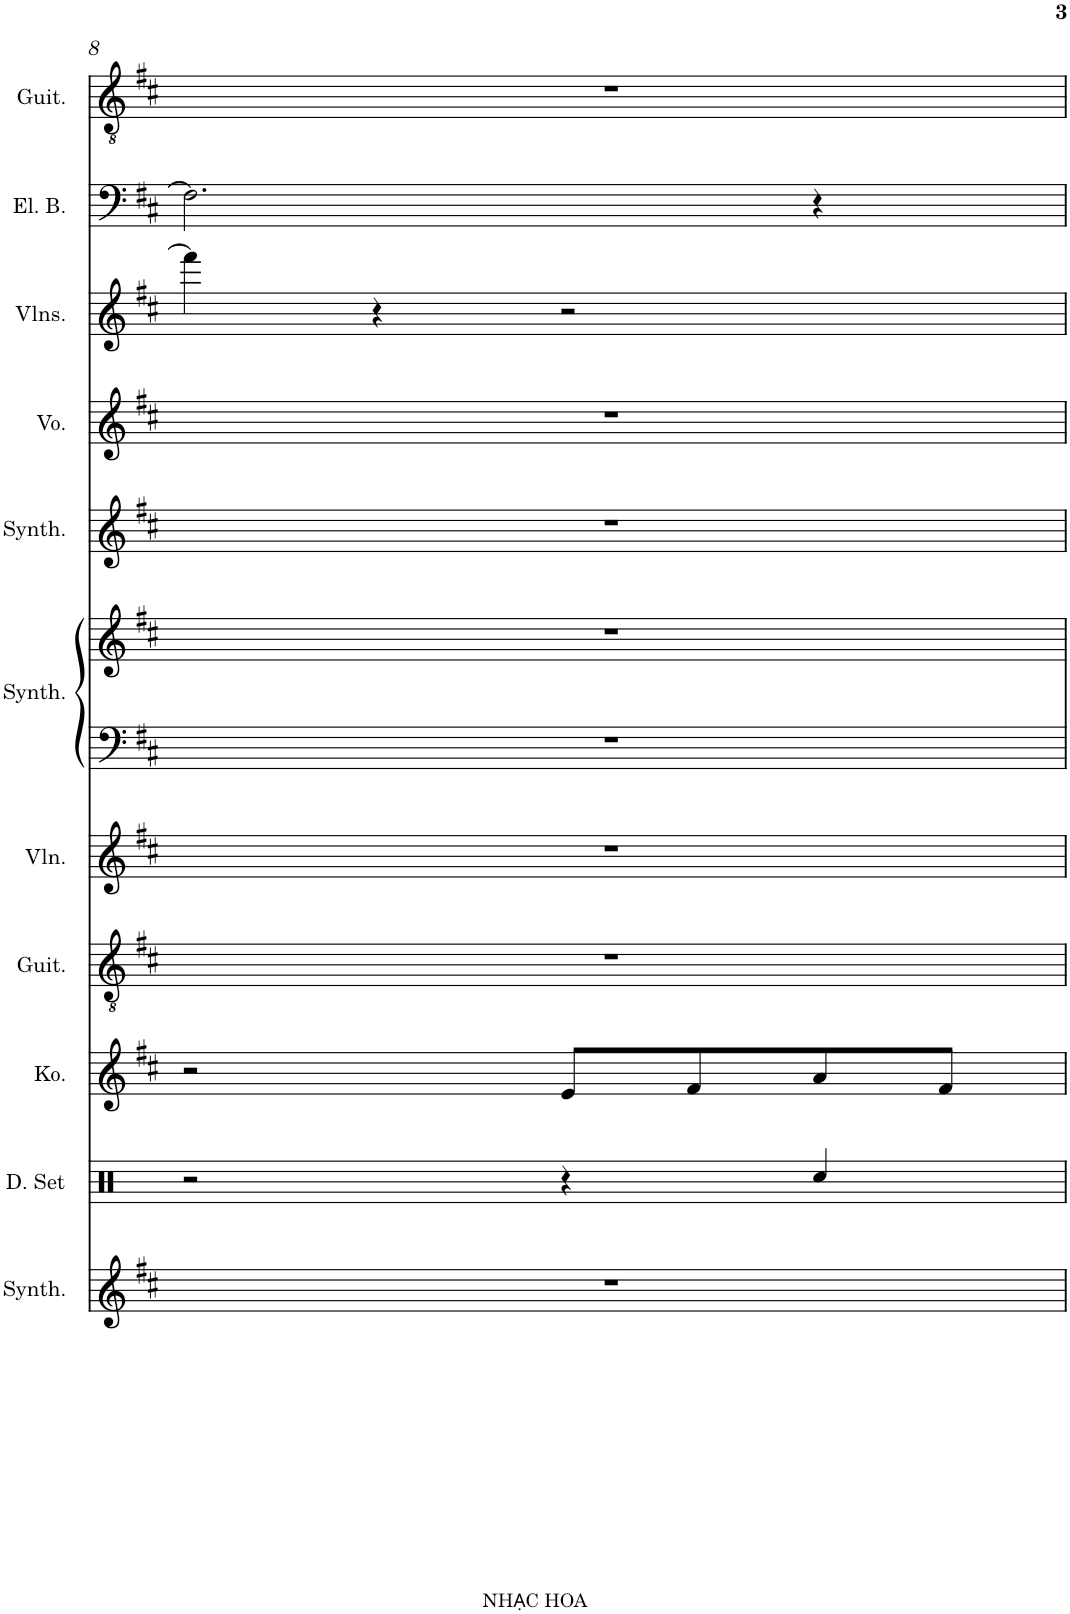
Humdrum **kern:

**kern	**kern	**kern	**kern	**kern	**kern	**kern	**kern	**kern	**kern	**kern	**kern
*part11	*part10	*part9	*part8	*part7	*part6	*part6	*part5	*part4	*part3	*part2	*part1
*staff12	*staff11	*staff10	*staff9	*staff8	*staff7	*staff6	*staff5	*staff4	*staff3	*staff2	*staff1
*I"Effect Synthesizer	*I"Drumset	*I"Koto	*I"Acoustic Guitar	*I"Violin	*I"Brass Synthesizer	*	*I"String Synthesizer	*I"Voice	*I"Violins	*I"Electric Bass	*I"Classical Guitar, BẾN THƯỢNG HẢI
*I'Synth.	*I'D. Set	*I'Ko.	*I'Guit.	*I'Vln.	*I'Synth.	*	*I'Synth.	*I'Vo.	*I'Vlns.	*I'El. B.	*I'Guit.
!!LO:PB:g=z
*clefG2	*clefX	*clefG2	*clefGv2	*clefG2	*clefF4	*clefG2	*clefG2	*clefG2	*clefG2	*clefF4	*clefGv2
*	*	*	*	*	*	*	*	*	*	*Trd7c12	*
*k[f#c#]	*k[]	*k[f#c#]	*k[f#c#]	*k[f#c#]	*k[f#c#]	*k[f#c#]	*k[f#c#]	*k[f#c#]	*k[f#c#]	*k[f#c#]	*k[f#c#]
*M4/4	*M4/4	*M4/4	*M4/4	*M4/4	*M4/4	*M4/4	*M4/4	*M4/4	*M4/4	*M4/4	*M4/4
=8	=8	=8	=8	=8	=8	=8	=8	=8	=8	=8	=8
1r	2r	2r	1r	1r	1r	1r	1r	1r	4fff#\]	2.F#\]	1r
.	.	.	.	.	.	.	.	.	4r	.	.
.	4r	8e/L	.	.	.	.	.	.	2r	.	.
.	.	8f#/	.	.	.	.	.	.	.	.	.
.	4Rcc/	8a/	.	.	.	.	.	.	.	4r	.
.	.	8f#/J	.	.	.	.	.	.	.	.	.
=	=	=	=	=	=	=	=	=	=	=	=
*-	*-	*-	*-	*-	*-	*-	*-	*-	*-	*-	*-
